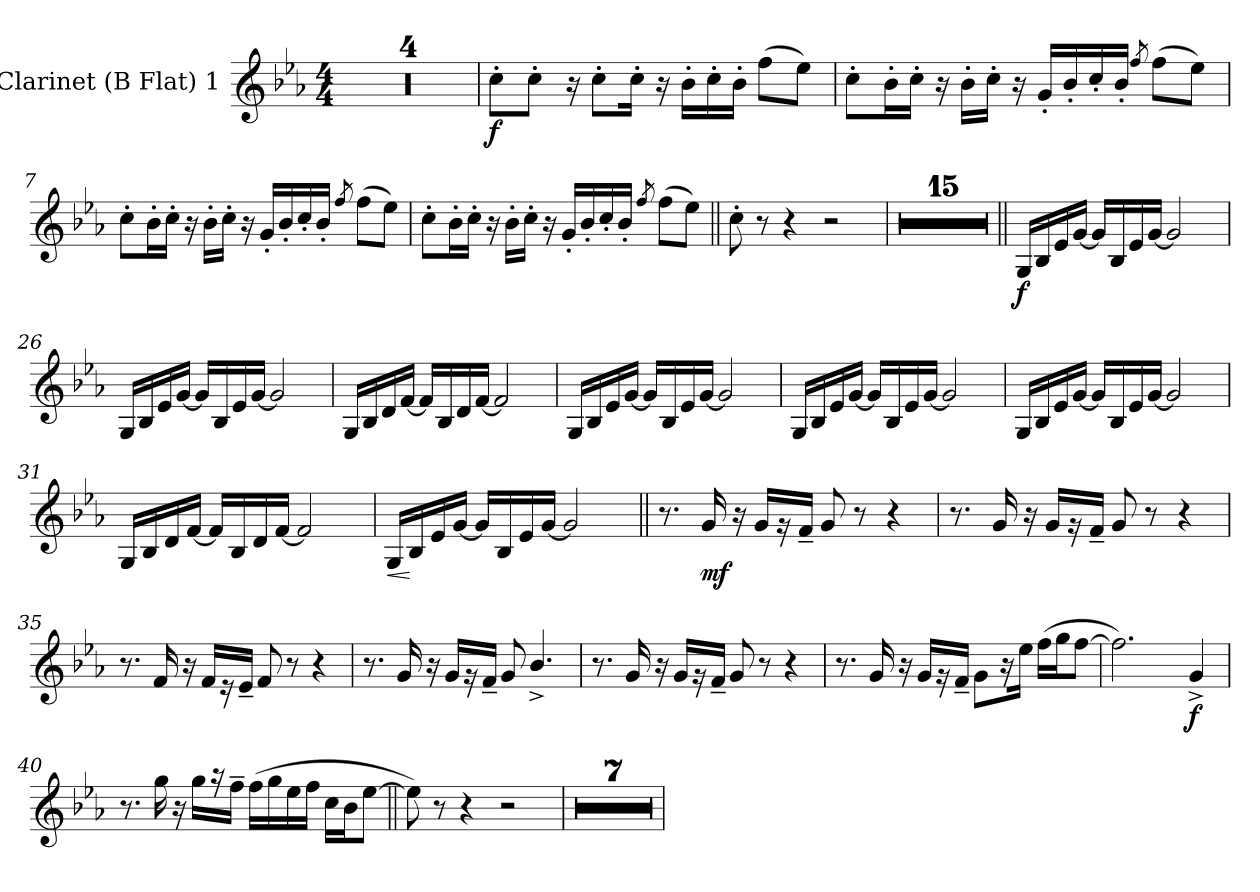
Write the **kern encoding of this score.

**kern	**dynam
*part1	*part1
*staff1	*staff1
*I"Clarinet (B Flat) 1	*
!!LO:PB:g=z
*clefG2	*
*ITrd1c2	*
*k[b-e-a-d-g-]	*
*b-:	*
*M4/4	*
*MM90	*
=1	=1
1r	.
=2	=2
1r	.
=3	=3
1r	.
=4	=4
1r	.
=5	=5
!	!LO:DY:b
8b-'>\L	f
8b-'>\J	.
16r	.
8b-'>\L	.
16b-'>\Jk	.
16r	.
16a-'>\LL	.
16b-'>\	.
16a-'>\JJ	.
(8ee-\L	.
8dd-\J)	.
=6	=6
8b-'>\L	.
16a-'>\L	.
16b-'>\JJ	.
16r	.
16a-'>\LL	.
16b-'>\JJ	.
16r	.
16f'</LL	.
16a-'</	.
16b-'</	.
16a-'</JJ	.
8qee-/	.
(8ee-\L	.
8dd-\J)	.
!!LO:LB:g=z
=7	=7
8b-'>\L	.
16a-'>\L	.
16b-'>\JJ	.
16r	.
16a-'>\LL	.
16b-'>\JJ	.
16r	.
16f'</LL	.
16a-'</	.
16b-'</	.
16a-'</JJ	.
8qee-/	.
(8ee-\L	.
8dd-\J)	.
=8	=8
8b-'>\L	.
16a-'>\L	.
16b-'>\JJ	.
16r	.
16a-'>\LL	.
16b-'>\JJ	.
16r	.
16f'</LL	.
16a-'</	.
16b-'</	.
16a-'</JJ	.
8qee-/	.
(8ee-\L	.
8dd-\J)	.
=9||	=9||
8b-'>\	.
8r	.
4r	.
2r	.
!!LO:LB:g=z
=10	=10
1r	.
=11	=11
1r	.
=12	=12
1r	.
=13	=13
1r	.
=14	=14
1r	.
=15	=15
1r	.
=16	=16
1r	.
=17	=17
1r	.
=18	=18
1r	.
=19	=19
1r	.
=20	=20
1r	.
=21	=21
1r	.
=22	=22
1r	.
=23	=23
1r	.
=24	=24
1r	.
=25||	=25||
!	!LO:DY:b
16F/LL	f
16A-/	.
16d-/	.
[16f/JJ	.
16f/LL]	.
16A-/	.
16d-/	.
[16f/JJ	.
2f/]	.
=26	=26
16F/LL	.
16A-/	.
16d-/	.
[16f/JJ	.
16f/LL]	.
16A-/	.
16d-/	.
[16f/JJ	.
2f/]	.
!!LO:LB:g=z
=27	=27
16F/LL	.
16A-/	.
16c/	.
[16e-/JJ	.
16e-/LL]	.
16A-/	.
16c/	.
[16e-/JJ	.
2e-/]	.
=28	=28
16F/LL	.
16A-/	.
16d-/	.
[16f/JJ	.
16f/LL]	.
16A-/	.
16d-/	.
[16f/JJ	.
2f/]	.
=29	=29
16F/LL	.
16A-/	.
16d-/	.
[16f/JJ	.
16f/LL]	.
16A-/	.
16d-/	.
[16f/JJ	.
2f/]	.
!!LO:LB:g=z
=30	=30
16F/LL	.
16A-/	.
16d-/	.
[16f/JJ	.
16f/LL]	.
16A-/	.
16d-/	.
[16f/JJ	.
2f/]	.
=31	=31
16F/LL	.
16A-/	.
16c/	.
[16e-/JJ	.
16e-/LL]	.
16A-/	.
16c/	.
[16e-/JJ	.
2e-/]	.
=32	=32
!	!LO:HP:b
16F/LL	<
16A-/	[
16d-/	.
[16f/JJ	.
16f/LL]	.
16A-/	.
16d-/	.
[16f/JJ	.
2f/]	.
!!LO:LB:g=z
=33||	=33||
8.r	.
!	!LO:DY:b
16f/	mf
16r	.
16f/LL	.
16r	.
16e-~</JJ	.
8f/	.
8r	.
4r	.
=34	=34
8.r	.
16f/	.
16r	.
16f/LL	.
16r	.
16e-~</JJ	.
8f/	.
8r	.
4r	.
=35	=35
8.r	.
16e-/	.
16r	.
16e-/LL	.
16r	.
16d-~</JJ	.
8e-/	.
8r	.
4r	.
!!LO:LB:g=z
=36	=36
8.r	.
16f/	.
16r	.
16f/LL	.
16r	.
16e-~</JJ	.
8f/	.
4.a-^</	.
=37	=37
8.r	.
16f/	.
16r	.
16f/LL	.
16r	.
16e-~</JJ	.
8f/	.
8r	.
4r	.
=38	=38
8.r	.
16f/	.
16r	.
16f/LL	.
16r	.
16e-~</JJ	.
8f\L	.
16r	.
16dd-\Jk	.
(16ee-\LL	.
16ff\J	.
[8ee-\J	.
=39	=39
2.ee-\])	.
!	!LO:DY:b
4f^</	f
!!LO:LB:g=z
=40	=40
8.r	.
16ff\	.
16r	.
16ff\LL	.
16r	.
16ee-~>\JJ	.
(16ee-\LL	.
16ff\	.
16dd-\	.
16ee-\JJ	.
16b-\LL	.
16a-\J	.
[8dd-\J	.
=41||	=41||
8dd-\])	.
8r	.
4r	.
2r	.
=42	=42
1r	.
=43	=43
1r	.
=44	=44
1r	.
=45	=45
1r	.
=46	=46
1r	.
=47	=47
1r	.
=48	=48
1r	.
=	=
*-	*-
